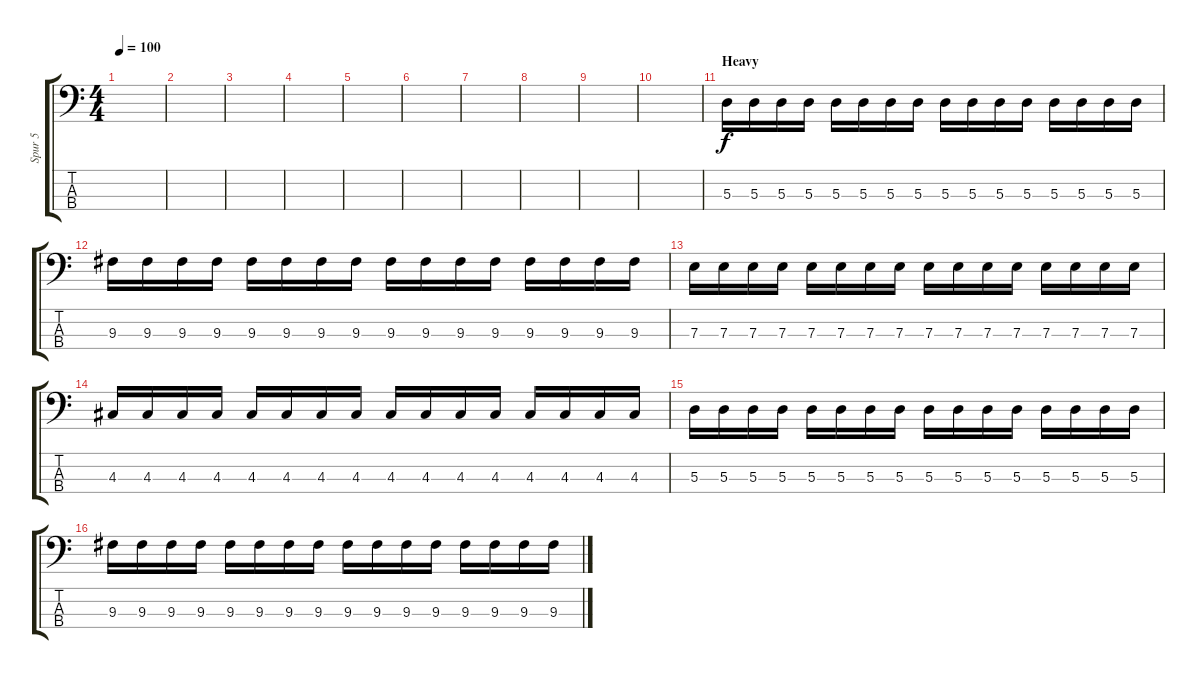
\track ("Spur 5" "Spur 5") {instrument electricbassfinger}
\staff {score tabs}
\tuning (G2 D2 A1 E1) {hide}
\ts (4 4)
\tempo 100
\clef f4
\ks c
|
|
|
|
|
|
|
|
|
|
\section ("" "Heavy")
5.3.16 5.3.16 5.3.16 5.3.16 5.3.16 5.3.16 5.3.16 5.3.16 5.3.16 5.3.16 5.3.16 5.3.16 5.3.16 5.3.16 5.3.16 5.3.16 |
9.3.16 9.3.16 9.3.16 9.3.16 9.3.16 9.3.16 9.3.16 9.3.16 9.3.16 9.3.16 9.3.16 9.3.16 9.3.16 9.3.16 9.3.16 9.3.16 |
7.3.16 7.3.16 7.3.16 7.3.16 7.3.16 7.3.16 7.3.16 7.3.16 7.3.16 7.3.16 7.3.16 7.3.16 7.3.16 7.3.16 7.3.16 7.3.16 |
4.3.16 4.3.16 4.3.16 4.3.16 4.3.16 4.3.16 4.3.16 4.3.16 4.3.16 4.3.16 4.3.16 4.3.16 4.3.16 4.3.16 4.3.16 4.3.16 |
5.3.16 5.3.16 5.3.16 5.3.16 5.3.16 5.3.16 5.3.16 5.3.16 5.3.16 5.3.16 5.3.16 5.3.16 5.3.16 5.3.16 5.3.16 5.3.16 |
9.3.16 9.3.16 9.3.16 9.3.16 9.3.16 9.3.16 9.3.16 9.3.16 9.3.16 9.3.16 9.3.16 9.3.16 9.3.16 9.3.16 9.3.16 9.3.16
